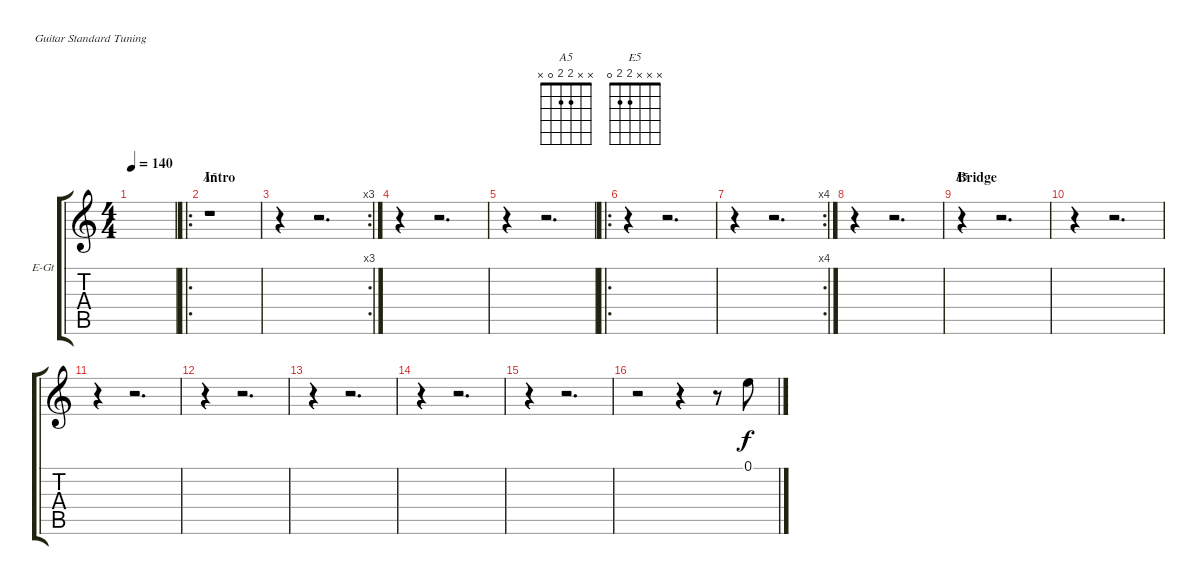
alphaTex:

\defaultSystemsLayout 4
\bracketExtendMode groupsimilarinstruments
\firstSystemTrackNameOrientation horizontal
\otherSystemsTrackNameOrientation horizontal
\track ("@$Chords$@" "E-Gt") {mute instrument electricguitarclean}
\staff {score tabs}
\tuning (E4 B3 G3 D3 A2 E2)
\chord ("A5" x x 2 2 0 x) {showfingering false}
\chord ("E5" x x x 2 2 0) {showfingering false}
\ts (4 4)
\tempo 140
\clef g2
\ks c
|
\ro
\section ("" "Intro")
\scale
0.485477 r.1{ch "A5"} |
\rc 3
\scale
0.257261 r.4 r.2{d} |
\scale
0.333333 r.4 r.2{d} |
\scale
0.333333 r.4 r.2{d} |
\ro
\scale
0.333333 r.4 r.2{d} |
\rc 4
\scale
0.333333 r.4 r.2{d} |
\scale
0.333333 r.4 r.2{d} |
\section ("" "Bridge")
\scale
0.333333 r.4{ch "E5"} r.2{d} |
\scale
0.333333 r.4 r.2{d} |
\scale
0.333333 r.4 r.2{d} |
\scale
0.333333 r.4 r.2{d} |
\scale
0.333333 r.4 r.2{d} |
\scale
0.333333 r.4 r.2{d} |
\scale
0.333333 r.4 r.2{d} |
\scale
0.333333 r.2 r.4 r.8 0.1.8
